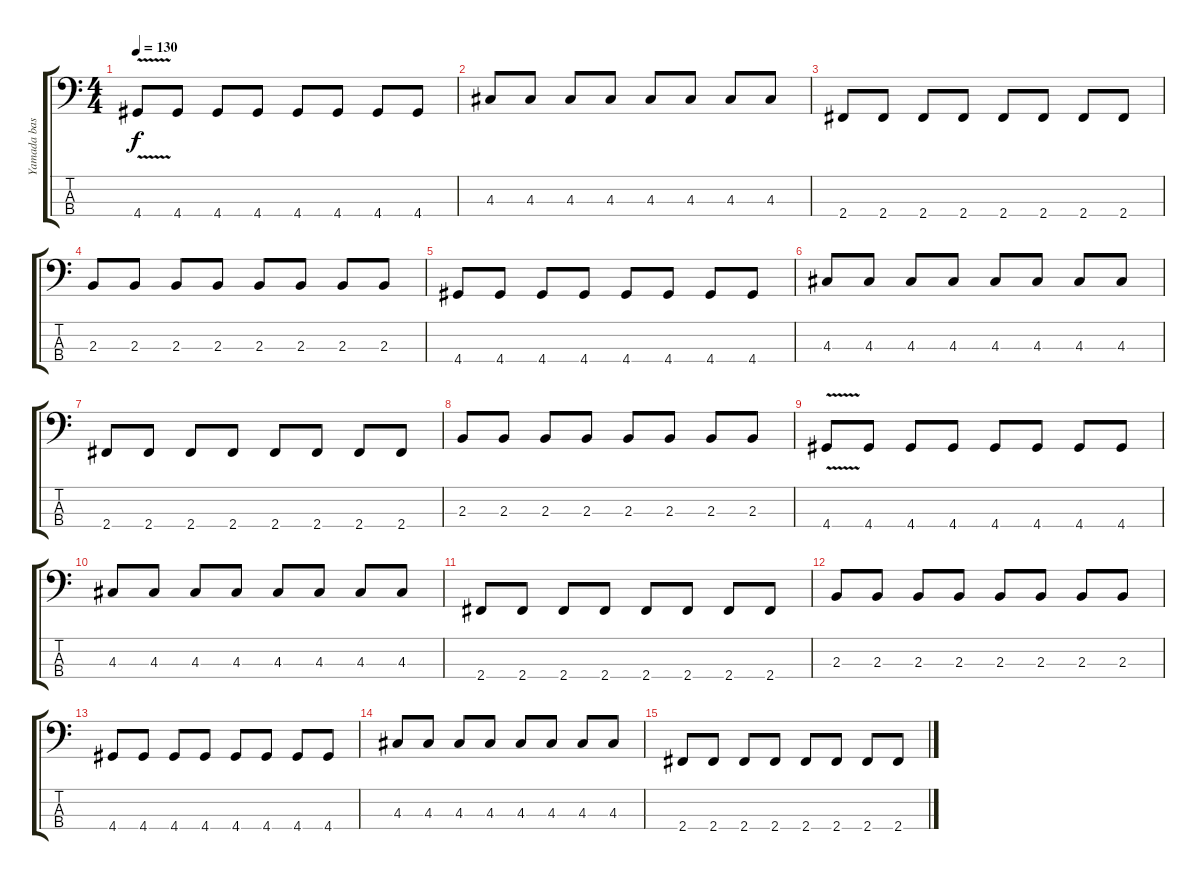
\track ("Yamada bass" "Yamada bas") {instrument electricbasspick}
\staff {score tabs}
\tuning (G2 D2 A1 E1) {hide}
\ts (4 4)
\tempo 130
\clef f4
\ks c
4.4{v}.8{dy f} 4.4.8 4.4.8 4.4.8 4.4.8 4.4.8 4.4.8 4.4.8 |
4.3.8 4.3.8 4.3.8 4.3.8 4.3.8 4.3.8 4.3.8 4.3.8 |
2.4.8 2.4.8 2.4.8 2.4.8 2.4.8 2.4.8 2.4.8 2.4.8 |
2.3.8 2.3.8 2.3.8 2.3.8 2.3.8 2.3.8 2.3.8 2.3.8 |
4.4.8 4.4.8 4.4.8 4.4.8 4.4.8 4.4.8 4.4.8 4.4.8 |
4.3.8 4.3.8 4.3.8 4.3.8 4.3.8 4.3.8 4.3.8 4.3.8 |
2.4.8 2.4.8 2.4.8 2.4.8 2.4.8 2.4.8 2.4.8 2.4.8 |
2.3.8 2.3.8 2.3.8 2.3.8 2.3.8 2.3.8 2.3.8 2.3.8 |
4.4{v}.8 4.4.8 4.4.8 4.4.8 4.4.8 4.4.8 4.4.8 4.4.8 |
4.3.8 4.3.8 4.3.8 4.3.8 4.3.8 4.3.8 4.3.8 4.3.8 |
2.4.8 2.4.8 2.4.8 2.4.8 2.4.8 2.4.8 2.4.8 2.4.8 |
2.3.8 2.3.8 2.3.8 2.3.8 2.3.8 2.3.8 2.3.8 2.3.8 |
4.4.8 4.4.8 4.4.8 4.4.8 4.4.8 4.4.8 4.4.8 4.4.8 |
4.3.8 4.3.8 4.3.8 4.3.8 4.3.8 4.3.8 4.3.8 4.3.8 |
2.4.8 2.4.8 2.4.8 2.4.8 2.4.8 2.4.8 2.4.8 2.4.8
